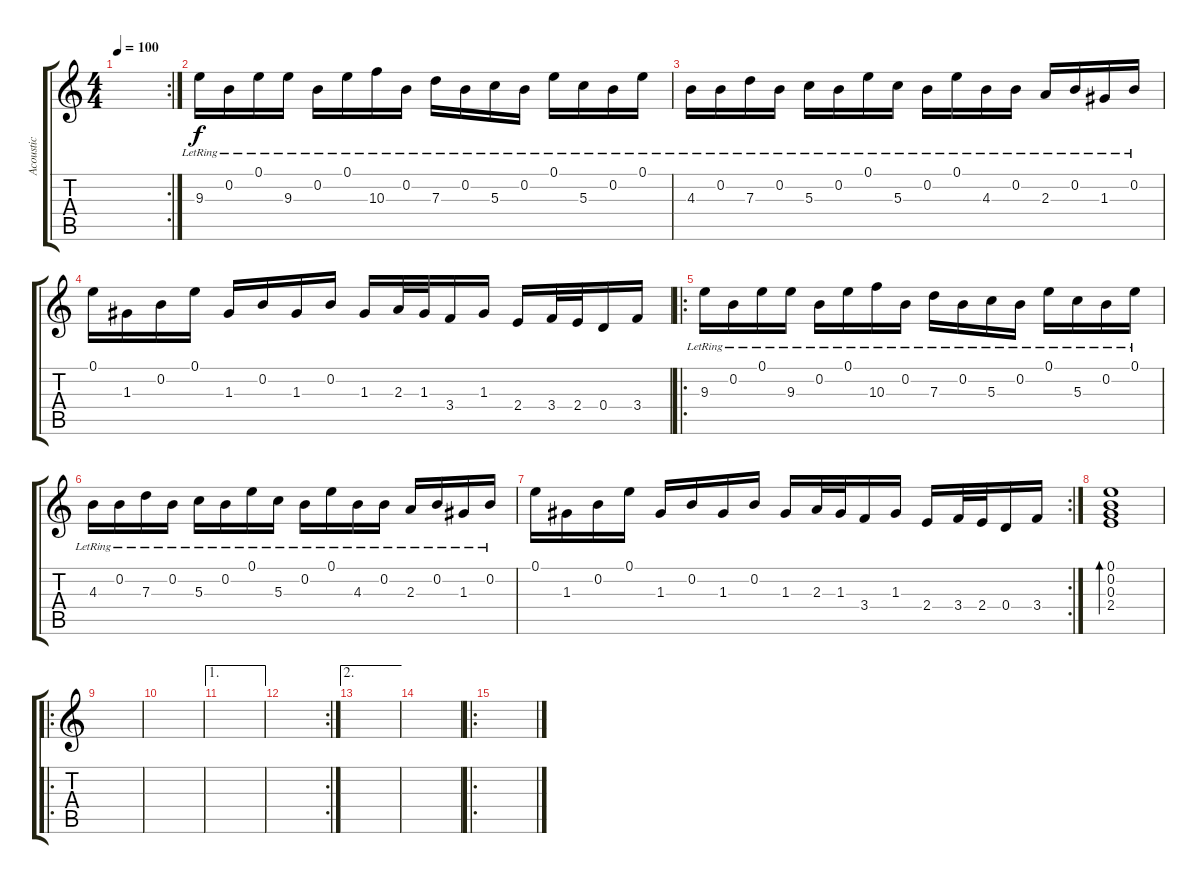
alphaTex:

\track ("Acoustic" "Acoustic") {instrument acousticguitarsteel}
\staff {score tabs}
\tuning (E4 B3 G3 D3 A2 E2) {hide}
\rc 2
\ts (4 4)
\tempo 100
\clef g2
\ks c
|
9.3{lr}.16 0.2{lr}.16 0.1{lr}.16 9.3{lr}.16 0.2{lr}.16 0.1{lr}.16 10.3{lr}.16 0.2{lr}.16 7.3{lr}.16 0.2{lr}.16 5.3{lr}.16 0.2{lr}.16 0.1{lr}.16 5.3{lr}.16 0.2{lr}.16 0.1{lr}.16 |
4.3{lr}.16 0.2{lr}.16 7.3{lr}.16 0.2{lr}.16 5.3{lr}.16 0.2{lr}.16 0.1{lr}.16 5.3{lr}.16 0.2{lr}.16 0.1{lr}.16 4.3{lr}.16 0.2{lr}.16 2.3{lr}.16 0.2{lr}.16 1.3{lr}.16 0.2{lr}.16 |
0.1.16 1.3.16 0.2.16 0.1.16 1.3.16 0.2.16 1.3.16 0.2.16 1.3.16 2.3.32 1.3.32 3.4.16 1.3.16 2.4.16 3.4.32 2.4.32 0.4.16 3.4.16 |
\ro
9.3{lr}.16 0.2{lr}.16 0.1{lr}.16 9.3{lr}.16 0.2{lr}.16 0.1{lr}.16 10.3{lr}.16 0.2{lr}.16 7.3{lr}.16 0.2{lr}.16 5.3{lr}.16 0.2{lr}.16 0.1{lr}.16 5.3{lr}.16 0.2{lr}.16 0.1{lr}.16 |
4.3{lr}.16 0.2{lr}.16 7.3{lr}.16 0.2{lr}.16 5.3{lr}.16 0.2{lr}.16 0.1{lr}.16 5.3{lr}.16 0.2{lr}.16 0.1{lr}.16 4.3{lr}.16 0.2{lr}.16 2.3{lr}.16 0.2{lr}.16 1.3{lr}.16 0.2{lr}.16 |
\rc 2
0.1.16 1.3.16 0.2.16 0.1.16 1.3.16 0.2.16 1.3.16 0.2.16 1.3.16 2.3.32 1.3.32 3.4.16 1.3.16 2.4.16 3.4.32 2.4.32 0.4.16 3.4.16 |
(0.1 0.2 0.3 2.4).1{bd 240} |
\ro
|
|
\ae 1
|
\rc 2
|
\ae 2
|
|
\ro
